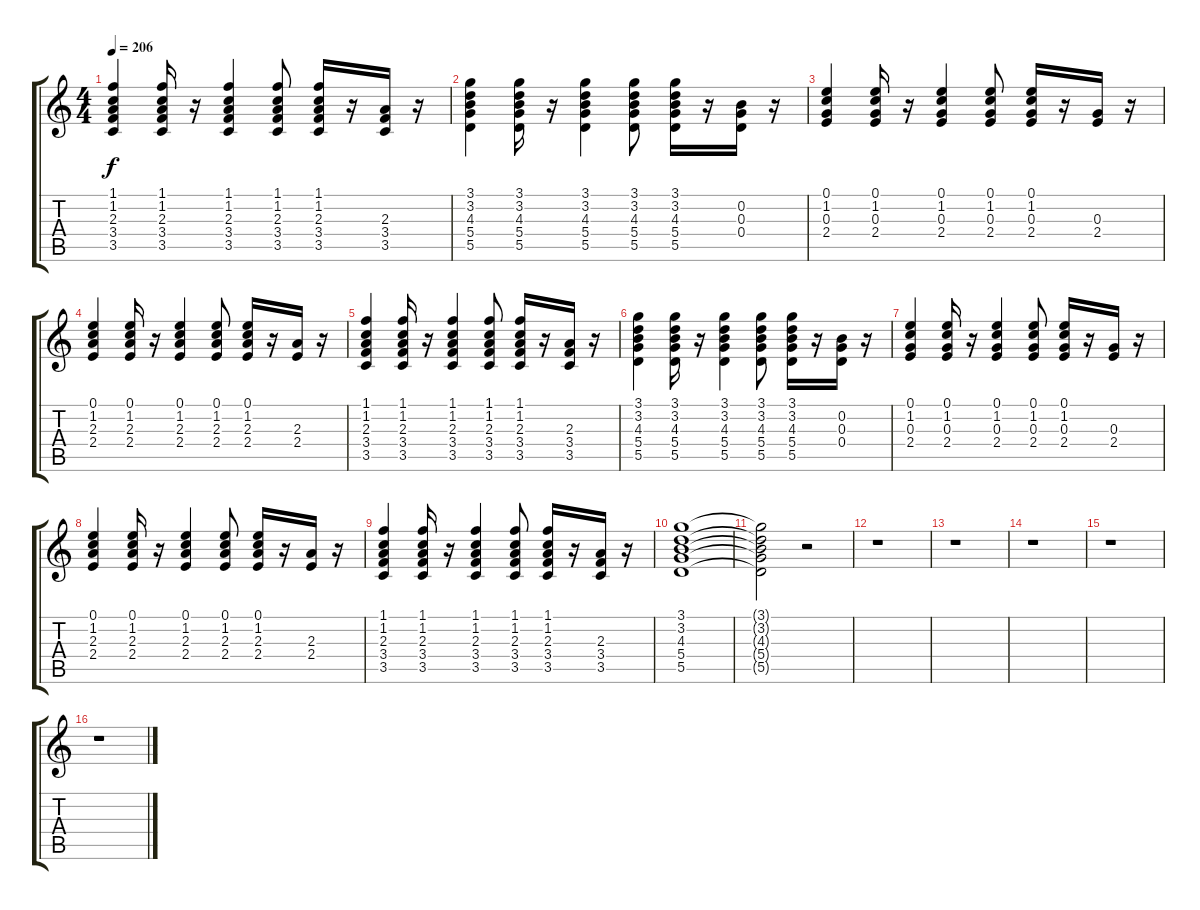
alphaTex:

\track "" {instrument acousticguitarsteel}
\staff {score tabs}
\tuning (E4 B3 G3 D3 A2 E2) {hide}
\ts (4 4)
\tempo 206
\clef g2
\ks c
(1.1 1.2 2.3 3.4 3.5).4{dy f} (1.1 1.2 2.3 3.4 3.5).16 r.16 (1.1 1.2 2.3 3.4 3.5).4 (1.1 1.2 2.3 3.4 3.5).8 (1.1 1.2 2.3 3.4 3.5).16 r.16 (2.3 3.4 3.5).16 r.16 |
(3.1 3.2 4.3 5.4 5.5).4 (3.1 3.2 4.3 5.4 5.5).16 r.16 (3.1 3.2 4.3 5.4 5.5).4 (3.1 3.2 4.3 5.4 5.5).8 (3.1 3.2 4.3 5.4 5.5).16 r.16 (0.2 0.3 0.4).16 r.16 |
(0.1 1.2 0.3 2.4).4 (0.1 1.2 0.3 2.4).16 r.16 (0.1 1.2 0.3 2.4).4 (0.1 1.2 0.3 2.4).8 (0.1 1.2 0.3 2.4).16 r.16 (0.3 2.4).16 r.16 |
(0.1 1.2 2.3 2.4).4 (0.1 1.2 2.3 2.4).16 r.16 (0.1 1.2 2.3 2.4).4 (0.1 1.2 2.3 2.4).8 (0.1 1.2 2.3 2.4).16 r.16 (2.3 2.4).16 r.16 |
(1.1 1.2 2.3 3.4 3.5).4 (1.1 1.2 2.3 3.4 3.5).16 r.16 (1.1 1.2 2.3 3.4 3.5).4 (1.1 1.2 2.3 3.4 3.5).8 (1.1 1.2 2.3 3.4 3.5).16 r.16 (2.3 3.4 3.5).16 r.16 |
(3.1 3.2 4.3 5.4 5.5).4 (3.1 3.2 4.3 5.4 5.5).16 r.16 (3.1 3.2 4.3 5.4 5.5).4 (3.1 3.2 4.3 5.4 5.5).8 (3.1 3.2 4.3 5.4 5.5).16 r.16 (0.2 0.3 0.4).16 r.16 |
(0.1 1.2 0.3 2.4).4 (0.1 1.2 0.3 2.4).16 r.16 (0.1 1.2 0.3 2.4).4 (0.1 1.2 0.3 2.4).8 (0.1 1.2 0.3 2.4).16 r.16 (0.3 2.4).16 r.16 |
(0.1 1.2 2.3 2.4).4 (0.1 1.2 2.3 2.4).16 r.16 (0.1 1.2 2.3 2.4).4 (0.1 1.2 2.3 2.4).8 (0.1 1.2 2.3 2.4).16 r.16 (2.3 2.4).16 r.16 |
(1.1 1.2 2.3 3.4 3.5).4 (1.1 1.2 2.3 3.4 3.5).16 r.16 (1.1 1.2 2.3 3.4 3.5).4 (1.1 1.2 2.3 3.4 3.5).8 (1.1 1.2 2.3 3.4 3.5).16 r.16 (2.3 3.4 3.5).16 r.16 |
(3.1 3.2 4.3 5.4 5.5).1 |
(3.1{t} 3.2{t} 4.3{t} 5.4{t} 5.5{t}).2 r.2 |
r.1 |
r.1 |
r.1 |
r.1 |
r.1
